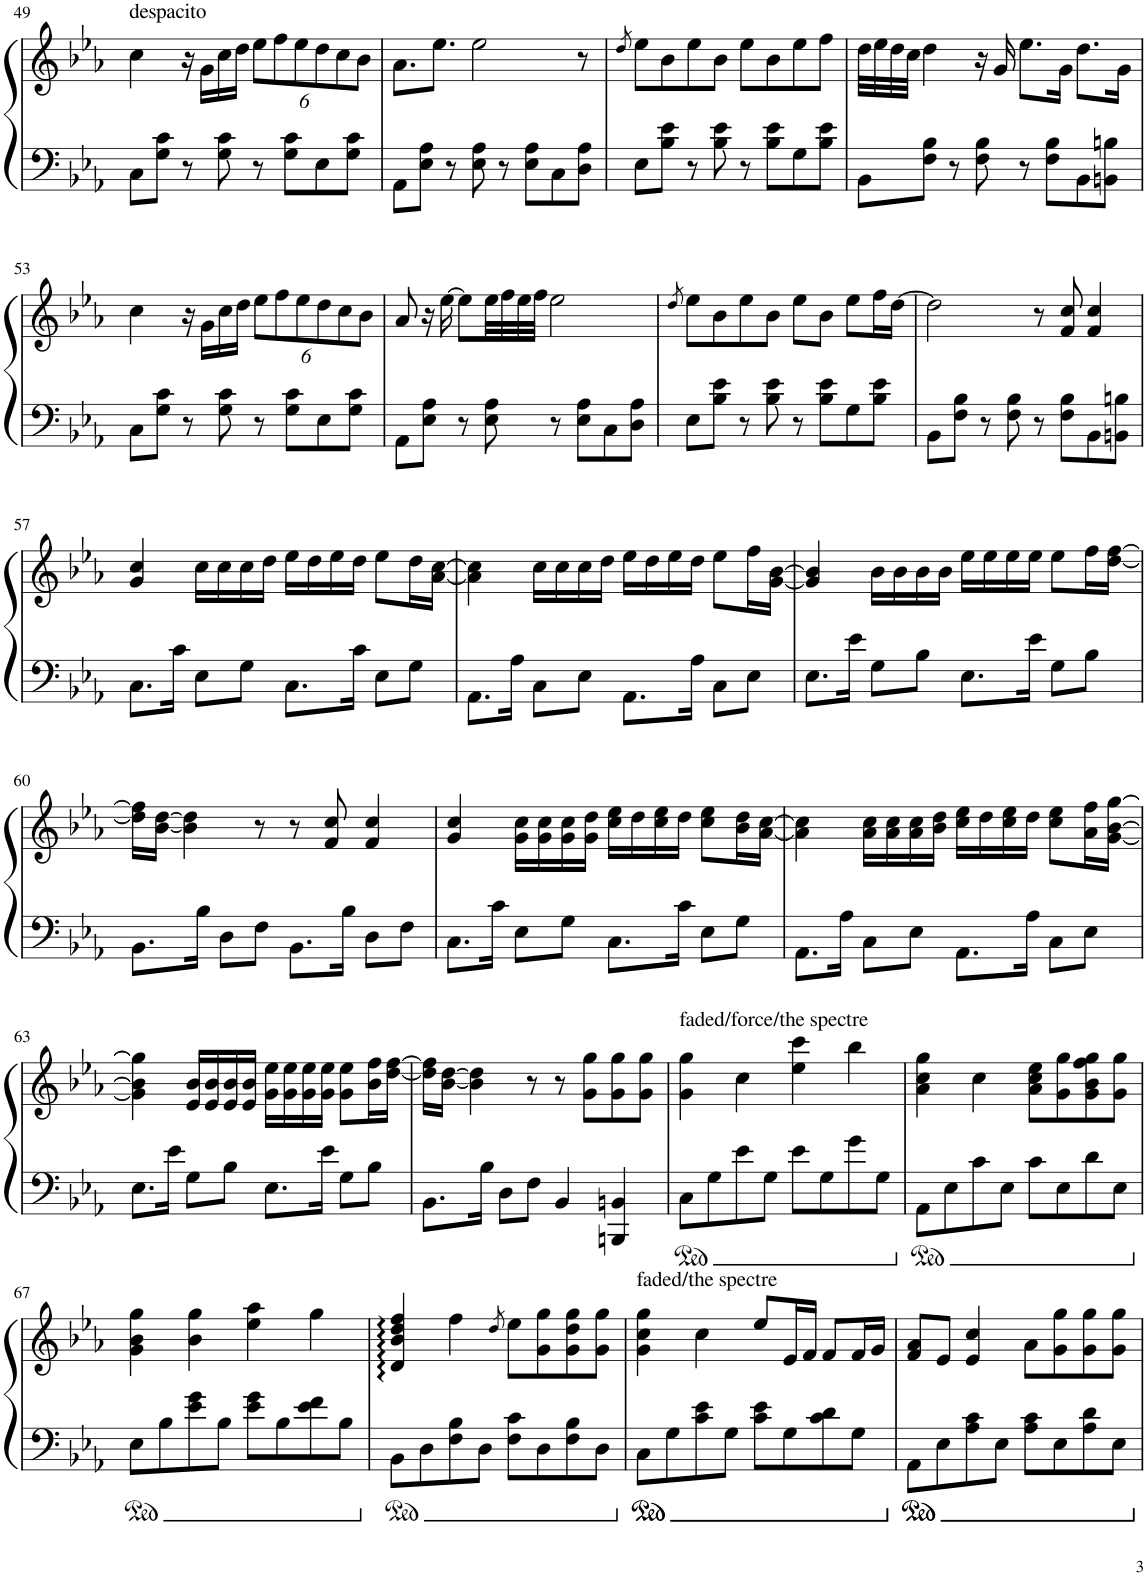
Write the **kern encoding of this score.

**kern	**kern
*part1	*part1
*staff2	*staff1
*I"Piano	*
*I'Pno.	*
!!LO:PB:g=z
*clefF4	*clefG2
*k[b-e-a-]	*k[b-e-a-]
*M4/4	*M4/4
=49	=49
!	!LO:TX:a:t=despacito
8C\L	4cc\
8G\ 8c\J	.
8r	16r
.	16g\LL
8G\ 8c\	16cc\
.	16dd\JJ
*	*Xbrackettup
8r	12ee-\L
.	12ff\
8G\ 8c\L	.
.	12ee-\
8E-\	12dd\
.	12cc\
8G\ 8c\J	.
.	12b-\J
=50	=50
8AA-\L	8.a-\L
8E-\ 8A-\J	.
.	8.ee-\J
8r	.
8E-\ 8A-\	2ee-\
8r	.
8E-\ 8A-\L	.
8C\	.
8D\ 8A-\J	8r
=51	=51
.	8qdd/
8E-\L	8ee-\L
8B-\ 8e-\J	8b-\
8r	8ee-\
8B-\ 8e-\	8b-\J
8r	8ee-\L
8B-\ 8e-\L	8b-\
8G\	8ee-\
8B-\ 8e-\J	8ff\J
=52	=52
8BB-\L	32dd\LLL
.	32ee-\
.	32dd\
.	32cc\JJJ
8F\ 8B-\J	4dd\
8r	.
8F\ 8B-\	16r
.	16g/
8r	8.ee-\L
8F\ 8B-\L	.
.	16g\Jk
8BB-\	8.dd\L
8BBn\ 8Bn\J	.
.	16g\Jk
!!LO:LB:g=z
=53	=53
8C\L	4cc\
8G\ 8c\J	.
8r	16r
.	16g\LL
8G\ 8c\	16cc\
.	16dd\JJ
8r	12ee-\L
.	12ff\
8G\ 8c\L	.
.	12ee-\
8E-\	12dd\
.	12cc\
8G\ 8c\J	.
.	12b-\J
=54	=54
8AA-\L	8a-/
8E-\ 8A-\J	16r
.	[16ee-\
8r	8ee-\L]
8E-\ 8A-\	32ee-\LL
.	32ff\
.	32ee-\
.	32ff\JJJ
8r	2ee-\
8E-\ 8A-\L	.
8C\	.
8D\ 8A-\J	.
=55	=55
.	8qdd/
8E-\L	8ee-\L
8B-\ 8e-\J	8b-\
8r	8ee-\
8B-\ 8e-\	8b-\J
8r	8ee-\L
8B-\ 8e-\L	8b-\J
8G\	8ee-\L
8B-\ 8e-\J	16ff\L
.	[16dd\JJ
=56	=56
8BB-\L	2dd\]
8F\ 8B-\J	.
8r	.
8F\ 8B-\	.
8r	8r
8F\ 8B-\L	8f/ 8cc/
8BB-\	4f/ 4cc/
8BBn\ 8Bn\J	.
!!LO:LB:g=z
=57	=57
8.C\L	4g/ 4cc/
16c\Jk	.
8E-\L	16cc\LL
.	16cc\
8G\J	16cc\
.	16dd\JJ
8.C\L	16ee-\LL
.	16dd\
.	16ee-\
16c\Jk	16dd\JJ
8E-\L	8ee-\L
8G\J	16dd\L
.	[16a-\ [16cc\JJ
=58	=58
8.AA-\L	4a-\] 4cc\]
16A-\Jk	.
8C\L	16cc\LL
.	16cc\
8E-\J	16cc\
.	16dd\JJ
8.AA-\L	16ee-\LL
.	16dd\
.	16ee-\
16A-\Jk	16dd\JJ
8C\L	8ee-\L
8E-\J	16ff\L
.	[16g\ [16b-\JJ
=59	=59
8.E-\L	4g/] 4b-/]
16e-\Jk	.
8G\L	16b-\LL
.	16b-\
8B-\J	16b-\
.	16b-\JJ
8.E-\L	16ee-\LL
.	16ee-\
.	16ee-\
16e-\Jk	16ee-\JJ
8G\L	8ee-\L
8B-\J	16ff\L
.	[16dd\ [16ff\JJ
!!LO:LB:g=z
=60	=60
8.BB-\L	16dd\] 16ff\]LL
.	[16b-\ [16dd\JJ
.	4b-\] 4dd\]
16B-\Jk	.
8D\L	.
8F\J	8r
8.BB-\L	8r
.	8f/ 8cc/
16B-\Jk	.
8D\L	4f/ 4cc/
8F\J	.
=61	=61
8.C\L	4g/ 4cc/
16c\Jk	.
8E-\L	16g\ 16cc\LL
.	16g\ 16cc\
8G\J	16g\ 16cc\
.	16g\ 16dd\JJ
8.C\L	16cc\ 16ee-\LL
.	16dd\
.	16cc\ 16ee-\
16c\Jk	16dd\JJ
8E-\L	8cc\ 8ee-\L
8G\J	16b-\ 16dd\L
.	[16a-\ [16cc\JJ
=62	=62
8.AA-\L	4a-\] 4cc\]
16A-\Jk	.
8C\L	16a-\ 16cc\LL
.	16a-\ 16cc\
8E-\J	16a-\ 16cc\
.	16b-\ 16dd\JJ
8.AA-\L	16cc\ 16ee-\LL
.	16dd\
.	16cc\ 16ee-\
16A-\Jk	16dd\JJ
8C\L	8cc\ 8ee-\L
8E-\J	16a-\ 16ff\L
.	[16g\ [16b-\ [16gg\JJ
!!LO:LB:g=z
=63	=63
8.E-\L	4g\] 4b-\] 4gg\]
16e-\Jk	.
8G\L	16e-/ 16b-/LL
.	16e-/ 16b-/
8B-\J	16e-/ 16b-/
.	16e-/ 16b-/JJ
8.E-\L	16g\ 16ee-\LL
.	16g\ 16ee-\
.	16g\ 16ee-\
16e-\Jk	16g\ 16ee-\JJ
8G\L	8g\ 8ee-\L
8B-\J	16b-\ 16ff\L
.	[16dd\ [16ff\JJ
=64	=64
8.BB-\L	16dd\] 16ff\]LL
.	[16b-\ [16dd\JJ
.	4b-\] 4dd\]
16B-\Jk	.
8D\L	.
8F\J	8r
4BB-/	8r
.	8g\ 8gg\L
4BBBn/ 4BBn/	8g\ 8gg\
.	8g\ 8gg\J
=65	=65
!	!LO:TX:a:t=faded/force/the spectre
8C\L	4g\ 4gg\
8G\	.
8e-\	4cc\
8G\J	.
8e-\L	4ee-\ 4ccc\
8G\	.
8g\	4bb-\
8G\J	.
=66	=66
8AA-\L	4a-\ 4cc\ 4gg\
8E-\	.
8c\	4cc\
8E-\J	.
8c\L	8a-\ 8cc\ 8ee-\L
8E-\	8g\ 8gg\
8d\	8g\ 8b-\ 8ff\ 8gg\
8E-\J	8g\ 8gg\J
!!LO:LB:g=z
=67	=67
8E-\L	4g\ 4b-\ 4gg\
8B-\	.
8e-\ 8g\	4b-\ 4gg\
8B-\J	.
8e-\ 8g\L	4ee-\ 4aa-\
8B-\	.
8e-\ 8f\	4gg\
8B-\J	.
=68	=68
8BB-\L	4d/ 4b-/ 4dd/ 4ff/
8D\	.
8F\ 8B-\	4ff\
8D\J	.
.	8qdd/
8F\ 8c\L	8ee-\L
8D\	8g\ 8gg\
8F\ 8B-\	8g\ 8dd\ 8gg\
8D\J	8g\ 8gg\J
=69	=69
!	!LO:TX:a:t=faded/the spectre
8C\L	4g\ 4cc\ 4gg\
8G\	.
8c\ 8e-\	4cc\
8G\J	.
8c\ 8e-\L	8ee-/L
8G\	16e-/L
.	16f/JJ
8c\ 8d\	8f/L
8G\J	16f/L
.	16g/JJ
=70	=70
8AA-\L	8f/ 8a-/L
8E-\	8e-/J
8A-\ 8c\	4e-/ 4cc/
8E-\J	.
8A-\ 8c\L	8a-\L
8E-\	8g\ 8gg\
8A-\ 8d\	8g\ 8gg\
8E-\J	8g\ 8gg\J
=	=
*-	*-
